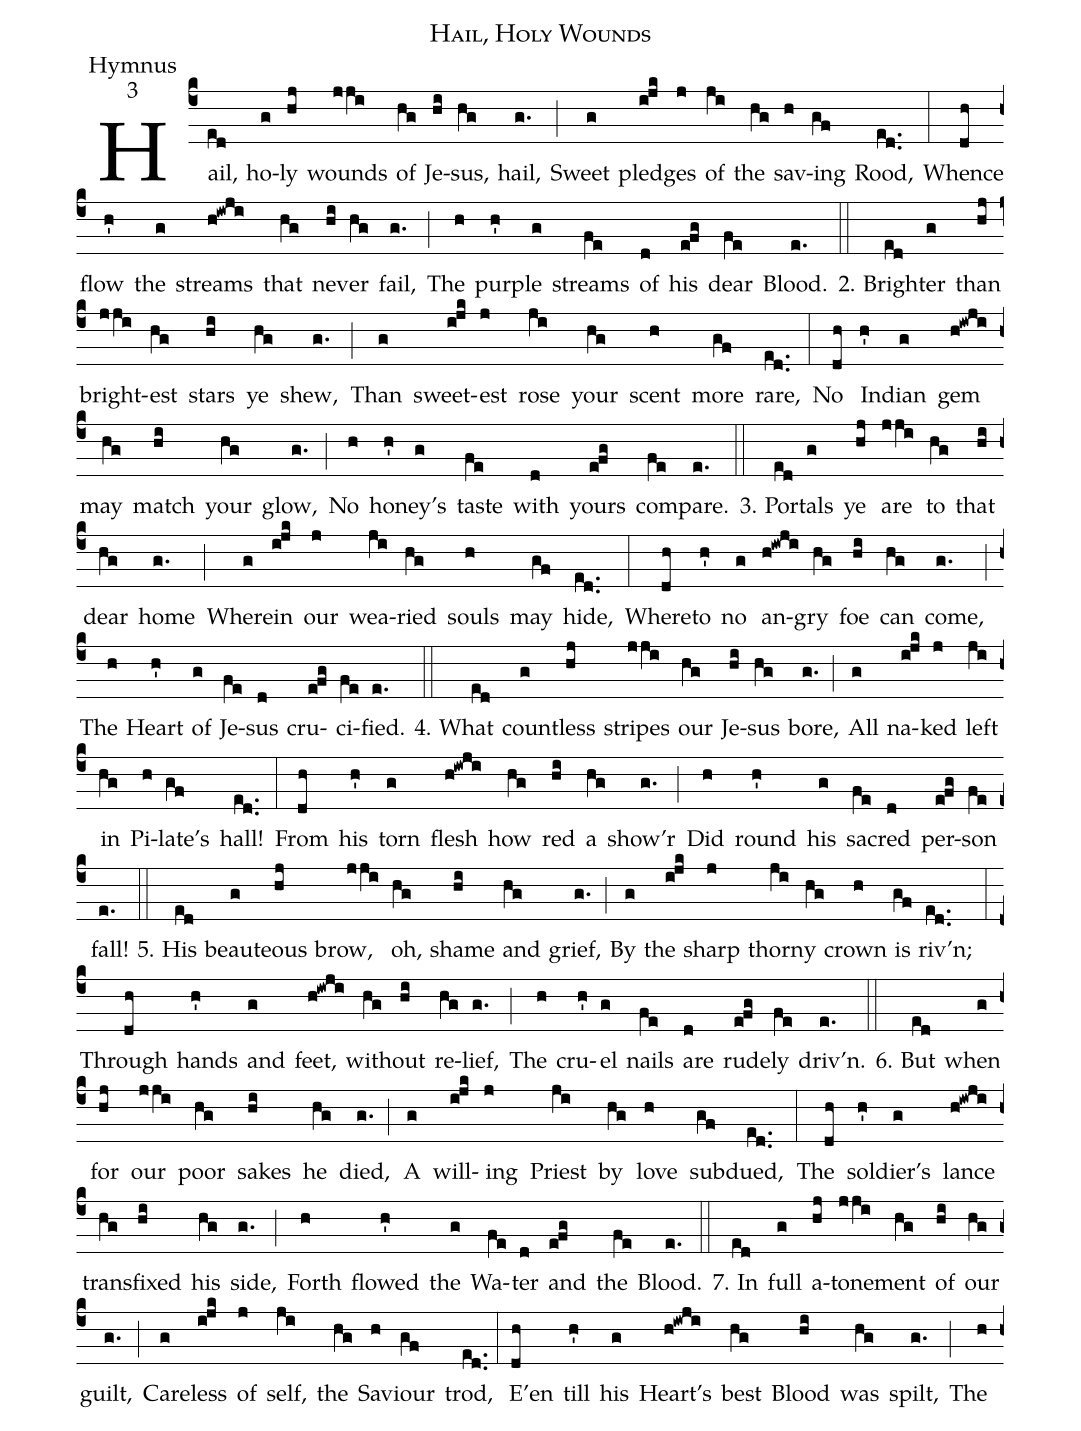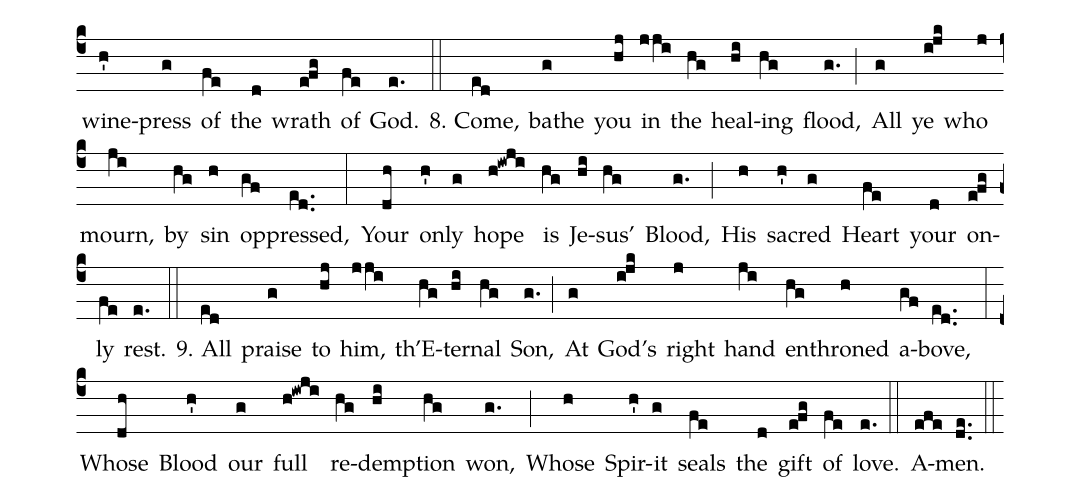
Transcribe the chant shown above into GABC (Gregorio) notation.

name: Hail, Holy Wounds;
office-part: Hymnus;
mode: 3;
%%
(c4)Hail,(ed) ho(g)ly(hj) wounds(jji) of(hg) Je(hi)sus,(hg) hail,(g.) (;)
Sweet(g) pledg(ijk)es(j) of(ji) the(hg) sav(h)ing(gf) Rood,(ed..) (:)
Whence(dh) flow(h') the(g) streams(h!iwji) that(hg) nev(hi)er(hg) fail,(g.) (;)
The(h) pur(h')ple(g) streams(fe) of(d) his(efg) dear(fe) Blood.(e.) (::)

2. Bright(ed)er(g) than(hj) bright(jji)est(hg) stars(hi) ye(hg) shew,(g.) (;)
Than(g) sweet(ijk)est(j) rose(ji) your(hg) scent(h) more(gf) rare,(ed..) (:) No(dh) Ind(h')ian(g) gem(h!iwji) may(hg) match(hi) your(hg) glow,(g.) (;)
No(h) hon(h')ey’s(g) taste(fe) with(d) yours(efg) com(fe)pare.(e.) (::)

3. Por(ed)tals(g) ye(hj) are(jji) to(hg) that(hi) dear(hg) home(g.) (;)
Where(g)in(ijk) our(j) wea(ji)ried(hg) souls(h) may(gf) hide,(ed..) (:)
Where(dh)to(h') no(g) an(h!iwji)gry(hg) foe(hi) can(hg) come,(g.) (;)
The(h) Heart(h') of(g) Je(fe)sus(d) cru(efg)ci(fe)fied.(e.) (::)

4. What(ed) count(g)less(hj) stripes(jji) our(hg) Je(hi)sus(hg) bore,(g.) (;)
All(g) na(ijk)ked(j) left(ji) in(hg) Pi(h)late’s(gf) hall!(ed..) (:)
From(dh) his(h') torn(g) flesh(h!iwji) how(hg) red(hi) a(hg) show'r(g.) (;)
Did(h) round(h') his(g) sa(fe)cred(d) per(efg)son(fe) fall!(e.) (::)

5. His(ed) beaut(g)eous(hj) brow,(jji) oh,(hg) shame(hi) and(hg) grief,(g.) (;)
By(g) the(ijk) sharp(j) thorn(ji)y(hg) crown(h) is(gf) riv'n;(ed..) (:)
Through(dh) hands(h') and(g) feet,(h!iwji) with(hg)out(hi) re(hg)lief,(g.) (;)
The(h) cru(h')el(g) nails(fe) are(d) rude(efg)ly(fe) driv'n.(e.) (::)

6. But(ed) when(g) for(hj) our(jji) poor(hg) sakes(hi) he(hg) died,(g.) (;)
A(g) will(ijk)ing(j) Priest(ji) by(hg) love(h) sub(gf)dued,(ed..) (:)
The(dh) sol(h')dier’s(g) lance(h!iwji) trans(hg)fixed(hi) his(hg) side,(g.) (;)
Forth(h) flowed(h') the(g) Wa(fe)ter(d) and(efg) the(fe) Blood.(e.) (::)

7. In(ed) full(g) a(hj)tone(jji)ment(hg) of(hi) our(hg) guilt,(g.) (;)
Care(g)less(ijk) of(j) self,(ji) the(hg) Sav(h)iour(gf) trod,(ed..) (:)
E’en(dh) till(h') his(g) Heart’s(h!iwji) best(hg) Blood(hi) was(hg) spilt,(g.) (;)
The(h) wine-(h')press(g) of(fe) the(d) wrath(efg) of(fe) God.(e.) (::)

8. Come,(ed) bathe(g) you(hj) in(jji) the(hg) heal(hi)ing(hg) flood,(g.) (;)
All(g) ye(ijk) who(j) mourn,(ji) by(hg) sin(h) op(gf)pressed,(ed..) (:)
Your(dh) on(h')ly(g) hope(h!iwji) is(hg) Je(hi)sus’(hg) Blood,(g.) (;)
His(h) sa(h')cred(g) Heart(fe) your(d) on(efg)ly(fe) rest.(e.) (::)

9. All(ed) praise(g) to(hj) him,(jji) th'E(hg)ter(hi)nal(hg) Son,(g.) (;)
At(g) God’s(ijk) right(j) hand(ji) en(hg)throned(h) a(gf)bove,(ed..) (:)
Whose(dh) Blood(h') our(g) full(h!iwji) re(hg)demp(hi)tion(hg) won,(g.) (;)
Whose(h) Spir(h')it(g) seals(fe) the(d) gift(efg) of(fe) love.(e.) (::)
A(efe)men.(de..) (::)
